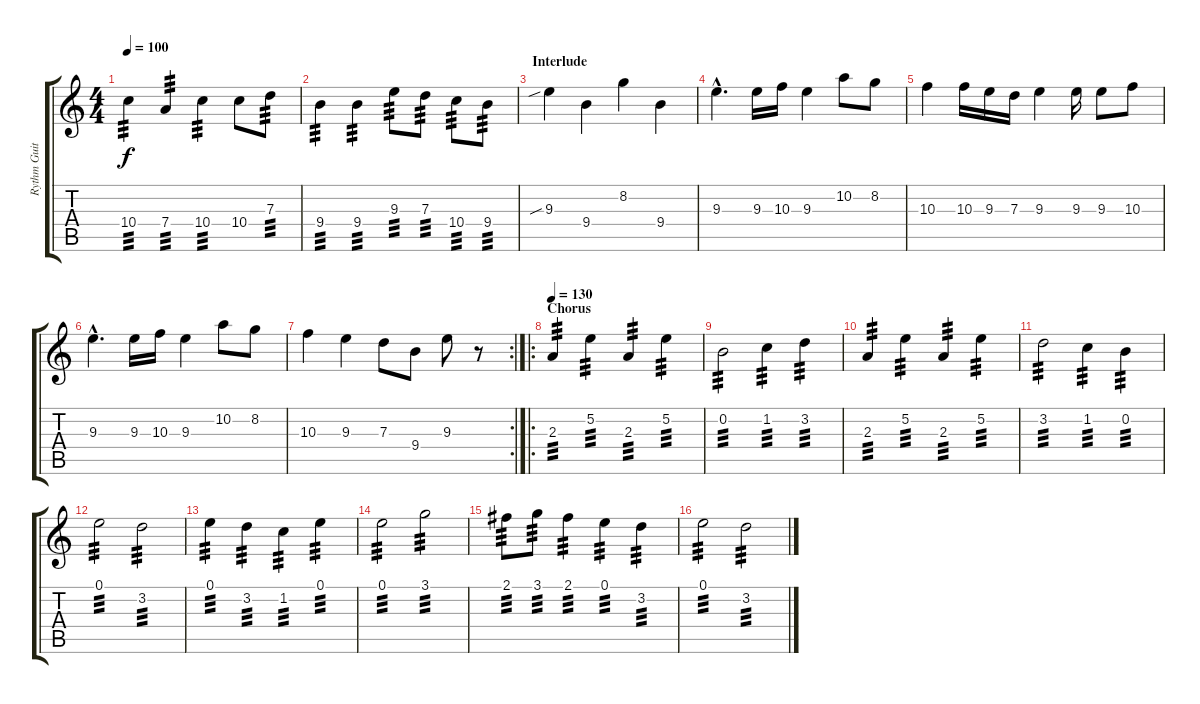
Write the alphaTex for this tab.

\track ("Rythm Guitar" "Rythm Guit") {instrument overdrivenguitar}
\staff {score tabs}
\tuning (E4 B3 G3 D3 A2 E2) {hide}
\ts (4 4)
\tempo 100
\clef g2
\ks c
10.4.4{tp 3 dy f} 7.4.4{tp 3} 10.4.4{tp 3} 10.4.8 7.3.8{tp 3} |
9.4.4{tp 3} 9.4.4{tp 3} 9.3.8{tp 3} 7.3.8{tp 3} 10.4.8{tp 3} 9.4.8{tp 3} |
\section ("" "Interlude")
9.3{sib}.4 9.4.4 8.2.4 9.4.4 |
9.3{hac}.4{d} 9.3.16 10.3.16 9.3.4 10.2.8 8.2.8 |
10.3.4 10.3.16 9.3.16 7.3.16 9.3.4 9.3.16 9.3.8 10.3.8 |
9.3{hac}.4{d} 9.3.16 10.3.16 9.3.4 10.2.8 8.2.8 |
\rc 2
10.3.4 9.3.4 7.3.8 9.4.8 9.3.8 r.8 |
\ro
\section ("" "Chorus")
\tempo 130
2.3.4{tp 3} 5.2.4{tp 3} 2.3.4{tp 3} 5.2.4{tp 3} |
0.2.2{tp 3} 1.2.4{tp 3} 3.2.4{tp 3} |
2.3.4{tp 3} 5.2.4{tp 3} 2.3.4{tp 3} 5.2.4{tp 3} |
3.2.2{tp 3} 1.2.4{tp 3} 0.2.4{tp 3} |
0.1.2{tp 3} 3.2.2{tp 3} |
0.1.4{tp 3} 3.2.4{tp 3} 1.2.4{tp 3} 0.1.4{tp 3} |
0.1.2{tp 3} 3.1.2{tp 3} |
2.1.8{tp 3} 3.1.8{tp 3} 2.1.4{tp 3} 0.1.4{tp 3} 3.2.4{tp 3} |
0.1.2{tp 3} 3.2.2{tp 3}
